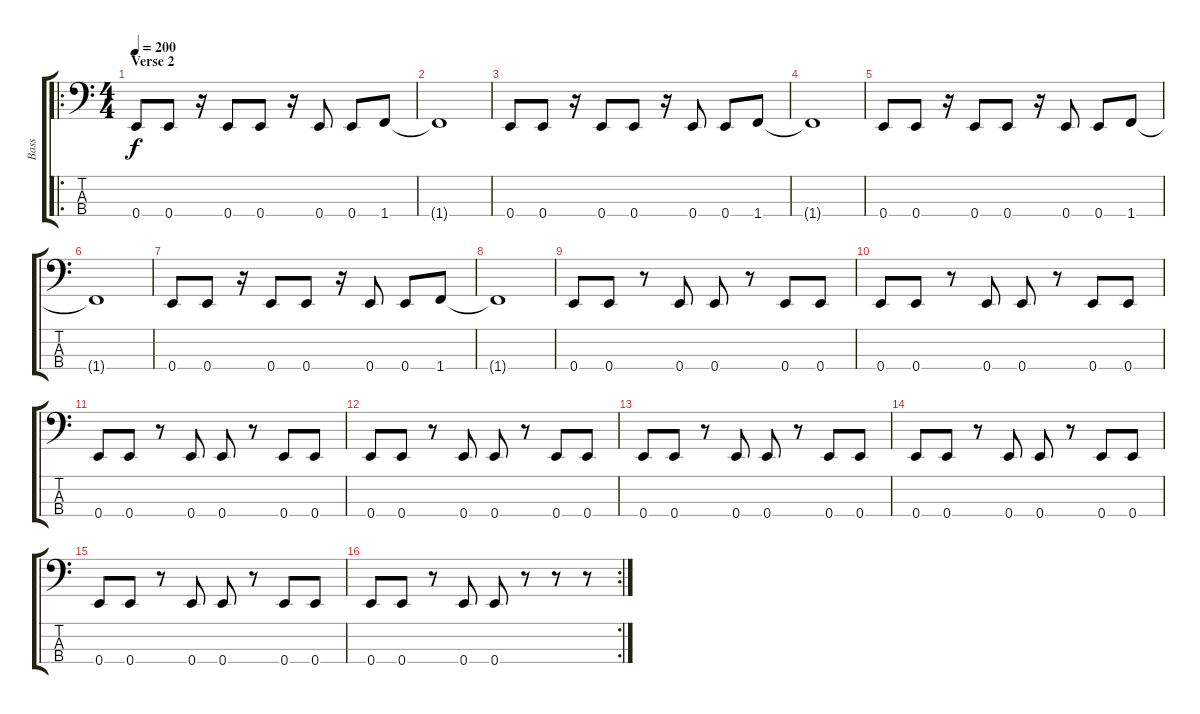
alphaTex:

\track ("Bass" "Bass") {instrument electricbassfinger}
\staff {score tabs}
\tuning (G2 D2 A1 E1) {hide}
\ro
\ts (4 4)
\section ("" "Verse 2")
\tempo 200
\clef f4
\ks c
0.4.8{dy f} 0.4.8 r.16 0.4.8 0.4.8 r.16 0.4.8 0.4.8 1.4.8 |
1.4{t}.1 |
0.4.8 0.4.8 r.16 0.4.8 0.4.8 r.16 0.4.8 0.4.8 1.4.8 |
1.4{t}.1 |
0.4.8 0.4.8 r.16 0.4.8 0.4.8 r.16 0.4.8 0.4.8 1.4.8 |
1.4{t}.1 |
0.4.8 0.4.8 r.16 0.4.8 0.4.8 r.16 0.4.8 0.4.8 1.4.8 |
1.4{t}.1 |
0.4.8 0.4.8 r.8 0.4.8 0.4.8 r.8 0.4.8 0.4.8 |
0.4.8 0.4.8 r.8 0.4.8 0.4.8 r.8 0.4.8 0.4.8 |
0.4.8 0.4.8 r.8 0.4.8 0.4.8 r.8 0.4.8 0.4.8 |
0.4.8 0.4.8 r.8 0.4.8 0.4.8 r.8 0.4.8 0.4.8 |
0.4.8 0.4.8 r.8 0.4.8 0.4.8 r.8 0.4.8 0.4.8 |
0.4.8 0.4.8 r.8 0.4.8 0.4.8 r.8 0.4.8 0.4.8 |
0.4.8 0.4.8 r.8 0.4.8 0.4.8 r.8 0.4.8 0.4.8 |
\rc 2
0.4.8 0.4.8 r.8 0.4.8 0.4.8 r.8 r.8 r.8
